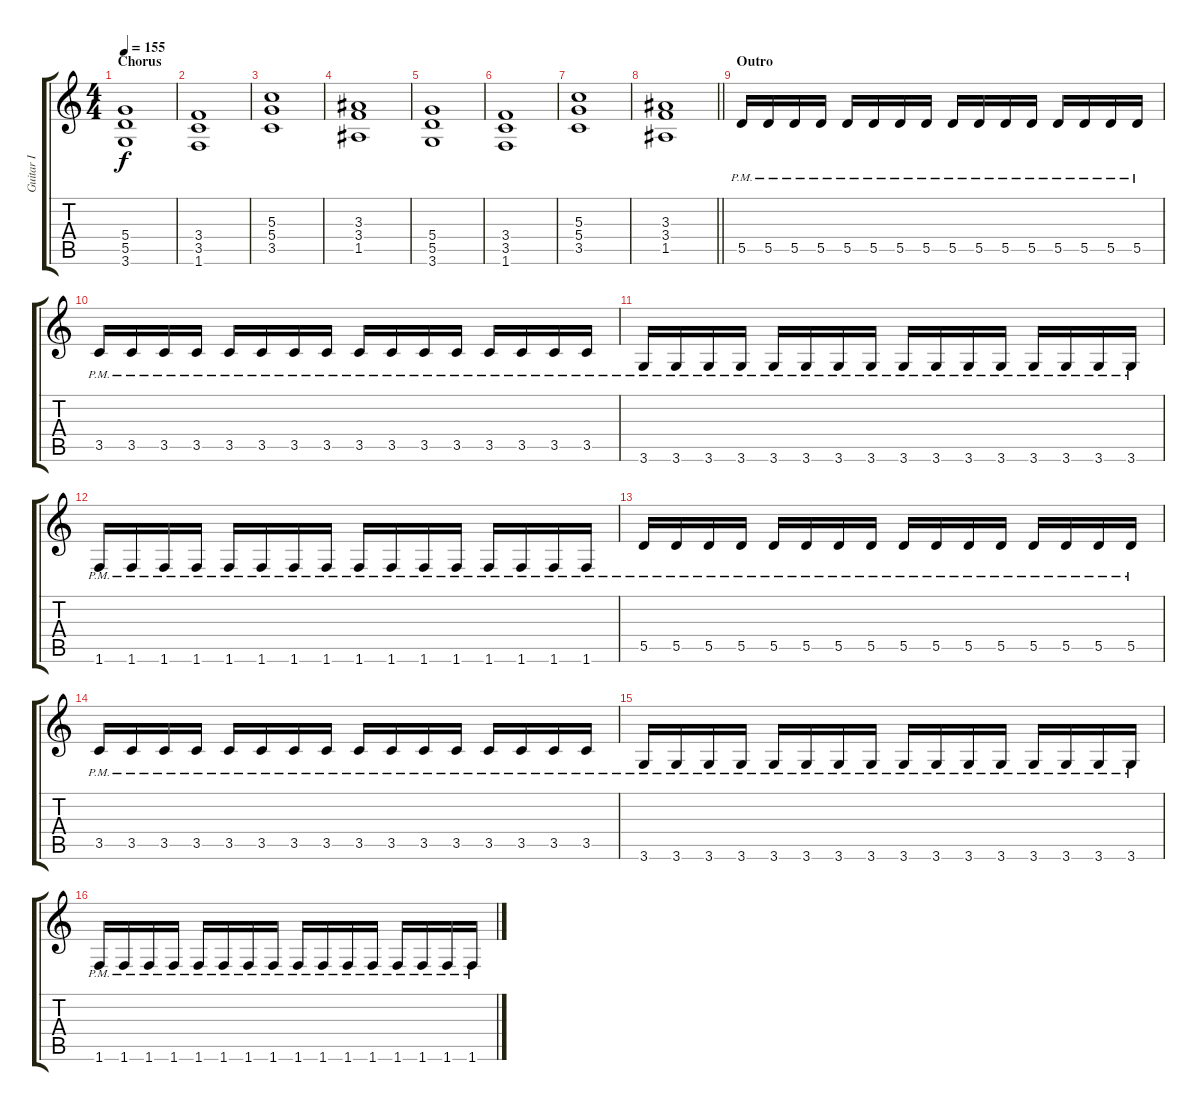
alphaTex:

\track ("Guitar I" "Guitar I") {instrument overdrivenguitar}
\staff {score tabs}
\tuning (E4 B3 G3 D3 A2 E2) {hide}
\ts (4 4)
\section ("" "Chorus")
\tempo 155
\clef g2
\ks c
(5.4 5.5 3.6).1{dy f} |
(3.4 3.5 1.6).1 |
(5.3 5.4 3.5).1 |
(3.3 3.4 1.5).1 |
(5.4 5.5 3.6).1 |
(3.4 3.5 1.6).1 |
(5.3 5.4 3.5).1 |
\barLineRight lightlight
(3.3 3.4 1.5).1 |
\section ("" "Outro")
5.5{pm}.16 5.5{pm}.16 5.5{pm}.16 5.5{pm}.16 5.5{pm}.16 5.5{pm}.16 5.5{pm}.16 5.5{pm}.16 5.5{pm}.16 5.5{pm}.16 5.5{pm}.16 5.5{pm}.16 5.5{pm}.16 5.5{pm}.16 5.5{pm}.16 5.5{pm}.16 |
3.5{pm}.16 3.5{pm}.16 3.5{pm}.16 3.5{pm}.16 3.5{pm}.16 3.5{pm}.16 3.5{pm}.16 3.5{pm}.16 3.5{pm}.16 3.5{pm}.16 3.5{pm}.16 3.5{pm}.16 3.5{pm}.16 3.5{pm}.16 3.5{pm}.16 3.5{pm}.16 |
3.6{pm}.16 3.6{pm}.16 3.6{pm}.16 3.6{pm}.16 3.6{pm}.16 3.6{pm}.16 3.6{pm}.16 3.6{pm}.16 3.6{pm}.16 3.6{pm}.16 3.6{pm}.16 3.6{pm}.16 3.6{pm}.16 3.6{pm}.16 3.6{pm}.16 3.6{pm}.16 |
1.6{pm}.16 1.6{pm}.16 1.6{pm}.16 1.6{pm}.16 1.6{pm}.16 1.6{pm}.16 1.6{pm}.16 1.6{pm}.16 1.6{pm}.16 1.6{pm}.16 1.6{pm}.16 1.6{pm}.16 1.6{pm}.16 1.6{pm}.16 1.6{pm}.16 1.6{pm}.16 |
5.5{pm}.16 5.5{pm}.16 5.5{pm}.16 5.5{pm}.16 5.5{pm}.16 5.5{pm}.16 5.5{pm}.16 5.5{pm}.16 5.5{pm}.16 5.5{pm}.16 5.5{pm}.16 5.5{pm}.16 5.5{pm}.16 5.5{pm}.16 5.5{pm}.16 5.5{pm}.16 |
3.5{pm}.16 3.5{pm}.16 3.5{pm}.16 3.5{pm}.16 3.5{pm}.16 3.5{pm}.16 3.5{pm}.16 3.5{pm}.16 3.5{pm}.16 3.5{pm}.16 3.5{pm}.16 3.5{pm}.16 3.5{pm}.16 3.5{pm}.16 3.5{pm}.16 3.5{pm}.16 |
3.6{pm}.16 3.6{pm}.16 3.6{pm}.16 3.6{pm}.16 3.6{pm}.16 3.6{pm}.16 3.6{pm}.16 3.6{pm}.16 3.6{pm}.16 3.6{pm}.16 3.6{pm}.16 3.6{pm}.16 3.6{pm}.16 3.6{pm}.16 3.6{pm}.16 3.6{pm}.16 |
1.6{pm}.16 1.6{pm}.16 1.6{pm}.16 1.6{pm}.16 1.6{pm}.16 1.6{pm}.16 1.6{pm}.16 1.6{pm}.16 1.6{pm}.16 1.6{pm}.16 1.6{pm}.16 1.6{pm}.16 1.6{pm}.16 1.6{pm}.16 1.6{pm}.16 1.6{pm}.16
